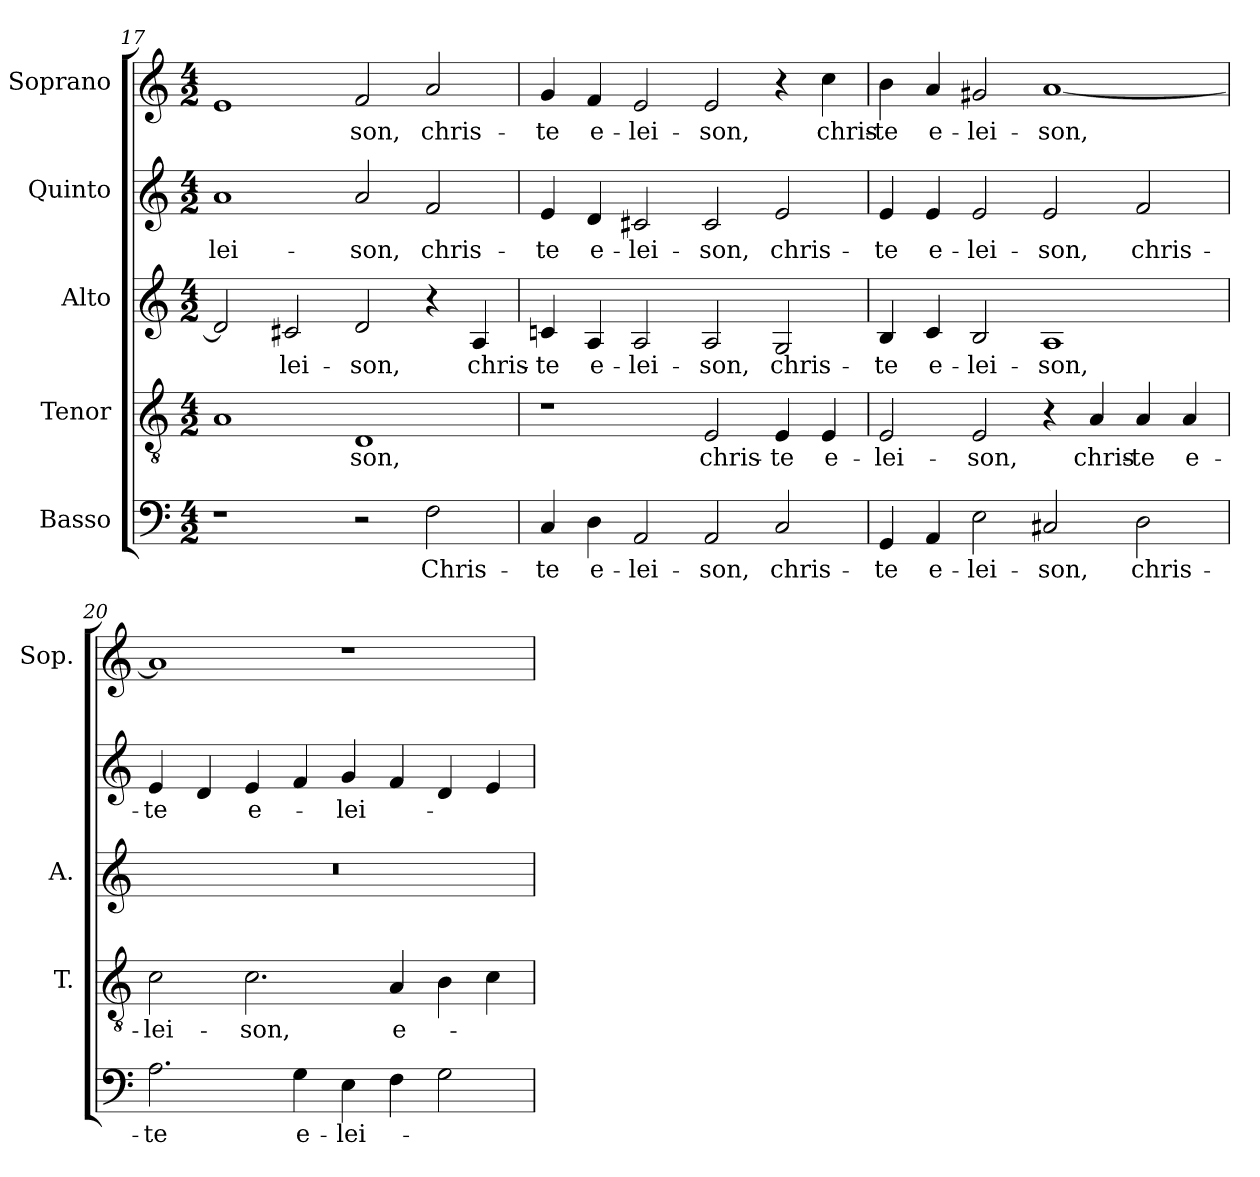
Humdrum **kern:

**kern	**text	**kern	**text	**kern	**text	**kern	**text	**kern	**text
*part5	*part5	*part4	*part4	*part3	*part3	*part2	*part2	*part1	*part1
*staff5	*staff5	*staff4	*staff4	*staff3	*staff3	*staff2	*staff2	*staff1	*staff1
*I"Basso	*	*I"Tenor	*	*I"Alto	*	*I"Quinto	*	*I"Soprano	*
*	*	*I'T.	*	*I'A.	*	*	*	*I'Sop.	*
*clefF4	*	*clefGv2	*	*clefG2	*	*clefG2	*	*clefG2	*
*	*	*ITrd7c12	*	*	*	*	*	*	*
*k[]	*	*k[]	*	*k[]	*	*k[]	*	*k[]	*
*C:	*	*C:	*	*C:	*	*C:	*	*C:	*
*M4/2	*	*M4/2	*	*M4/2	*	*M4/2	*	*M4/2	*
=17	=17	=17	=17	=17	=17	=17	=17	=17	=17
!	!	!	!	!	!	!	!LO:LY:b:color=#000000	!	!
1r	.	1AAi	.	2di/]	.	1ai	-lei-	1ei	.
!	!	!	!	!	!LO:LY:b:color=#000000	!	!	!	!
.	.	.	.	2c#Xi/	-lei-	.	.	.	.
!	!	!	!LO:LY:b:color=#000000	!	!	!	!	!	!
!	!	!	!	!	!LO:LY:b:color=#000000	!	!	!	!
!	!	!	!	!	!	!	!LO:LY:b:color=#000000	!	!
!	!	!	!	!	!	!	!	!	!LO:LY:b:color=#000000
2r	.	1DDi	-son,	2di/	-son,	2ai/	-son,	2fi/	-son,
!	!LO:LY:b:color=#000000	!	!	!	!	!	!	!	!
!	!	!	!	!	!	!	!LO:LY:b:color=#000000	!	!
!	!	!	!	!	!	!	!	!	!LO:LY:b:color=#000000
2Fi\	Chris-	.	.	4r	.	2fi/	chris-	2ai/	chris-
!	!	!	!	!	!LO:LY:b:color=#000000	!	!	!	!
.	.	.	.	4Ai/	chris-	.	.	.	.
=18	=18	=18	=18	=18	=18	=18	=18	=18	=18
!	!LO:LY:b:color=#000000	!	!	!	!	!	!	!	!
!	!	!	!	!	!LO:LY:b:color=#000000	!	!	!	!
!	!	!	!	!	!	!	!LO:LY:b:color=#000000	!	!
!	!	!	!	!	!	!	!	!	!LO:LY:b:color=#000000
4Ci/	-te	1r	.	4cni/	-te	4ei/	-te	4gi/	-te
!	!LO:LY:b:color=#000000	!	!	!	!	!	!	!	!
!	!	!	!	!	!LO:LY:b:color=#000000	!	!	!	!
!	!	!	!	!	!	!	!LO:LY:b:color=#000000	!	!
!	!	!	!	!	!	!	!	!	!LO:LY:b:color=#000000
4Di\	e-	.	.	4Ai/	e-	4di/	e-	4fi/	e-
!	!LO:LY:b:color=#000000	!	!	!	!	!	!	!	!
!	!	!	!	!	!LO:LY:b:color=#000000	!	!	!	!
!	!	!	!	!	!	!	!LO:LY:b:color=#000000	!	!
!	!	!	!	!	!	!	!	!	!LO:LY:b:color=#000000
2AAi/	-lei-	.	.	2Ai/	-lei-	2c#Xi/	-lei-	2ei/	-lei-
!	!LO:LY:b:color=#000000	!	!	!	!	!	!	!	!
!	!	!	!LO:LY:b:color=#000000	!	!	!	!	!	!
!	!	!	!	!	!LO:LY:b:color=#000000	!	!	!	!
!	!	!	!	!	!	!	!LO:LY:b:color=#000000	!	!
!	!	!	!	!	!	!	!	!	!LO:LY:b:color=#000000
2AAi/	-son,	2EEi/	chris-	2Ai/	-son,	2c#i/	-son,	2ei/	-son,
!	!LO:LY:b:color=#000000	!	!	!	!	!	!	!	!
!	!	!	!LO:LY:b:color=#000000	!	!	!	!	!	!
!	!	!	!	!	!LO:LY:b:color=#000000	!	!	!	!
!	!	!	!	!	!	!	!LO:LY:b:color=#000000	!	!
2Ci/	chris-	4EEi/	-te	2Gi/	chris-	2ei/	chris-	4r	.
!	!	!	!LO:LY:b:color=#000000	!	!	!	!	!	!
!	!	!	!	!	!	!	!	!	!LO:LY:b:color=#000000
.	.	4EEi/	e-	.	.	.	.	4cci\	chris-
=19	=19	=19	=19	=19	=19	=19	=19	=19	=19
!	!LO:LY:b:color=#000000	!	!	!	!	!	!	!	!
!	!	!	!LO:LY:b:color=#000000	!	!	!	!	!	!
!	!	!	!	!	!LO:LY:b:color=#000000	!	!	!	!
!	!	!	!	!	!	!	!LO:LY:b:color=#000000	!	!
!	!	!	!	!	!	!	!	!	!LO:LY:b:color=#000000
4GGi/	-te	2EEi/	-lei-	4Bi/	-te	4ei/	-te	4bi\	-te
!	!LO:LY:b:color=#000000	!	!	!	!	!	!	!	!
!	!	!	!	!	!LO:LY:b:color=#000000	!	!	!	!
!	!	!	!	!	!	!	!LO:LY:b:color=#000000	!	!
!	!	!	!	!	!	!	!	!	!LO:LY:b:color=#000000
4AAi/	e-	.	.	4ci/	e-	4ei/	e-	4ai/	e-
!	!LO:LY:b:color=#000000	!	!	!	!	!	!	!	!
!	!	!	!LO:LY:b:color=#000000	!	!	!	!	!	!
!	!	!	!	!	!LO:LY:b:color=#000000	!	!	!	!
!	!	!	!	!	!	!	!LO:LY:b:color=#000000	!	!
!	!	!	!	!	!	!	!	!	!LO:LY:b:color=#000000
2Ei\	-lei-	2EEi/	-son,	2Bi/	-lei-	2ei/	-lei-	2g#Xi/	-lei-
!	!LO:LY:b:color=#000000	!	!	!	!	!	!	!	!
!	!	!	!	!	!LO:LY:b:color=#000000	!	!	!	!
!	!	!	!	!	!	!	!LO:LY:b:color=#000000	!	!
!	!	!	!	!	!	!	!	!	!LO:LY:b:color=#000000
2C#Xi/	-son,	4r	.	1Ai	-son,	2ei/	-son,	[1ai	-son,
!	!	!	!LO:LY:b:color=#000000	!	!	!	!	!	!
.	.	4AAi/	chris-	.	.	.	.	.	.
!	!LO:LY:b:color=#000000	!	!	!	!	!	!	!	!
!	!	!	!LO:LY:b:color=#000000	!	!	!	!	!	!
!	!	!	!	!	!	!	!LO:LY:b:color=#000000	!	!
2Di\	chris-	4AAi/	-te	.	.	2fi/	chris-	.	.
!	!	!	!LO:LY:b:color=#000000	!	!	!	!	!	!
.	.	4AAi/	e-	.	.	.	.	.	.
!!LO:LB:g=z
=20	=20	=20	=20	=20	=20	=20	=20	=20	=20
!	!LO:LY:b:color=#000000	!	!	!	!	!	!	!	!
!	!	!	!LO:LY:b:color=#000000	!LO:N:vis=1	!	!	!	!	!
!	!	!	!	!	!	!	!LO:LY:b:color=#000000	!	!
2.Ai\	-te	2Ci\	-lei-	0r	.	4ei/	-te	1ai]	.
.	.	.	.	.	.	4di/	.	.	.
!	!	!	!LO:LY:b:color=#000000	!	!	!	!	!	!
!	!	!	!	!	!	!	!LO:LY:b:color=#000000	!	!
.	.	2.Ci\	-son,	.	.	4ei/	e-	.	.
!	!LO:LY:b:color=#000000	!	!	!	!	!	!	!	!
4Gi\	e-	.	.	.	.	4fi/	.	.	.
!	!LO:LY:b:color=#000000	!	!	!	!	!	!	!	!
!	!	!	!	!	!	!	!LO:LY:b:color=#000000	!	!
4Ei\	-lei-	.	.	.	.	4gi/	-lei-	1r	.
!	!	!	!LO:LY:b:color=#000000	!	!	!	!	!	!
4Fi\	.	4AAi/	e-	.	.	4fi/	.	.	.
2Gi\	.	4BBi\	.	.	.	4di/	.	.	.
.	.	4Ci\	.	.	.	4ei/	.	.	.
=	=	=	=	=	=	=	=	=	=
*-	*-	*-	*-	*-	*-	*-	*-	*-	*-
